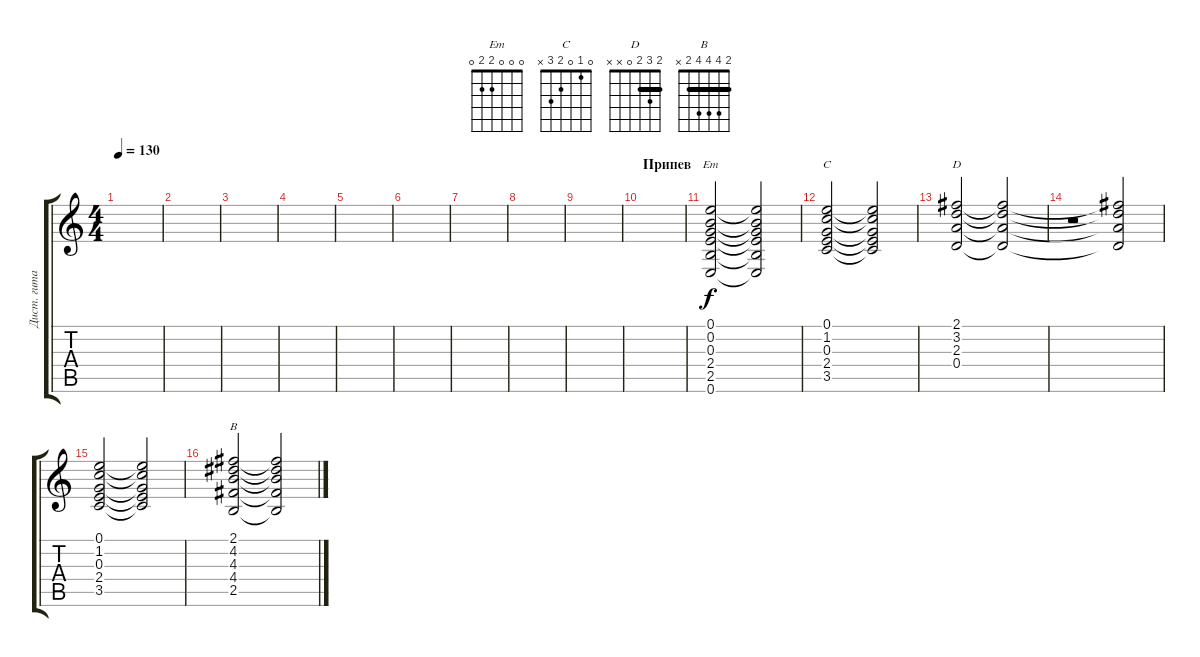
\track ("Дист. гитара" "Дист. гита") {instrument distortionguitar}
\staff {score tabs}
\tuning (E4 B3 G3 D3 A2 E2) {hide}
\chord ("Em" 0 0 0 2 2 0)
\chord ("C" 0 1 0 2 3 x)
\chord ("D" 2 3 2 0 x x) {barre 2}
\chord ("B" 2 4 4 4 2 x) {barre 2}
\ts (4 4)
\tempo 130
\clef g2
\ks c
|
|
|
|
|
|
|
|
|
\section ("" "Припев")
|
(0.1 0.2 0.3 2.4 2.5 0.6).2{ch "Em"} (0.1{t} 0.2{t} 0.3{t} 2.4{t} 2.5{t} 0.6{t}).2 |
(0.1 1.2 0.3 2.4 3.5).2{ch "C"} (0.1{t} 1.2{t} 0.3{t} 2.4{t} 3.5{t}).2 |
(2.1 3.2 2.3 0.4).2{ch "D"} (2.1{t} 3.2{t} 2.3{t} 0.4{t}).2 |
r.2 (2.1{t} 3.2{t} 2.3{t} 0.4{t}).2 |
(0.1 1.2 0.3 2.4 3.5).2 (0.1{t} 1.2{t} 0.3{t} 2.4{t} 3.5{t}).2 |
(2.1 4.2 4.3 4.4 2.5).2{ch "B"} (2.1{t} 4.2{t} 4.3{t} 4.4{t} 2.5{t}).2
